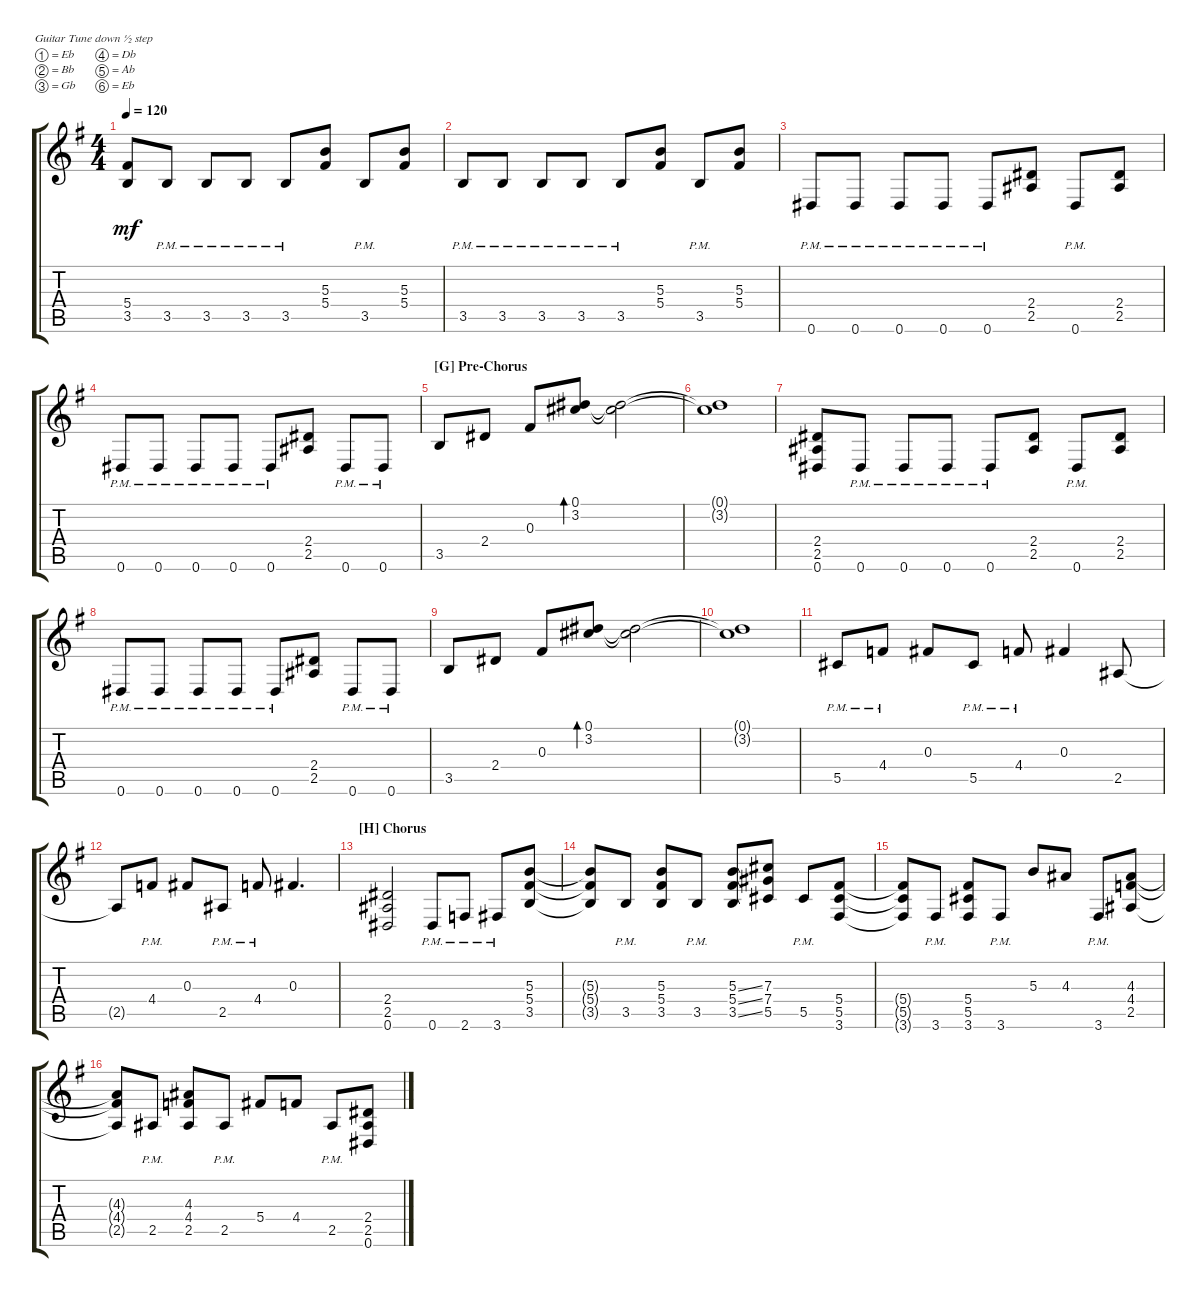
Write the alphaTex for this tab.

\defaultSystemsLayout 4
\bracketExtendMode groupsimilarinstruments
\singleTrackTrackNamePolicy hidden
\multiTrackTrackNamePolicy hidden
\firstSystemTrackNameOrientation horizontal
\otherSystemsTrackNameOrientation horizontal
\track ("Vladimir Kholstinin" "E-Gt") {instrument distortionguitar}
\staff {score tabs}
\tuning (Eb4 Bb3 Gb3 Db3 Ab2 Eb2)
\ts (4 4)
\tempo 120
\clef g2
\scale
1.03909
\ks g
(5.4 3.5).8{dy mf} 3.5{pm}.8 3.5{pm}.8 3.5{pm}.8 3.5{pm}.8 (5.4 5.3).8 3.5{pm}.8 (5.4 5.3).8 |
\scale
0.960908 3.5{pm}.8 3.5{pm}.8 3.5{pm}.8 3.5{pm}.8 3.5{pm}.8 (5.4 5.3).8 3.5{pm}.8 (5.4 5.3).8 |
\scale
1.03909 0.6{pm}.8 0.6{pm}.8 0.6{pm}.8 0.6{pm}.8 0.6{pm}.8 (2.5 2.4).8 0.6{pm}.8 (2.5 2.4).8 |
\scale
0.960908 0.6{pm}.8 0.6{pm}.8 0.6{pm}.8 0.6{pm}.8 0.6{pm}.8 (2.5 2.4).8 0.6{pm}.8 0.6{pm}.8 |
\section ("G" "Pre-Chorus")
\scale
1.03909 3.5.8 2.4.8 0.3.8 (3.2 0.1).8{bd 231} (0.1{t} 3.2{t}).2 |
\scale
0.960908 (0.1{t} 3.2{t}).1 |
\scale
1.03909 (0.6 2.5 2.4).8 0.6{pm}.8 0.6{pm}.8 0.6{pm}.8 0.6{pm}.8 (2.5 2.4).8 0.6{pm}.8 (2.5 2.4).8 |
\scale
0.960908 0.6{pm}.8 0.6{pm}.8 0.6{pm}.8 0.6{pm}.8 0.6{pm}.8 (2.5 2.4).8 0.6{pm}.8 0.6{pm}.8 |
\scale
1.03909 3.5.8 2.4.8 0.3.8 (3.2 0.1).8{bd 231} (0.1{t} 3.2{t}).2 |
\scale
0.960908 (0.1{t} 3.2{t}).1 |
\scale
1.03909 5.5{pm}.8 4.4{pm}.8 0.3.8 5.5{pm}.8 4.4{pm}.8 0.3.4 2.5.8 |
\scale
0.960908 2.5{t}.8 4.4{pm}.8 0.3.8 2.5{pm}.8 4.4{pm}.8 0.3.4{d} |
\section ("H" "Chorus")
\scale
1.03909 (0.6 2.5 2.4).2 0.6{pm}.8 2.6{pm}.8 3.6{pm}.8 (3.5 5.4 5.3).8 |
\scale
0.960908 (5.3{t} 5.4{t} 3.5{t}).8 3.5{pm}.8 (3.5 5.4 5.3).8 3.5{pm}.8 (3.5{ss} 5.4{ss} 5.3{ss}).8 (5.5 7.4 7.3).8 5.5{pm}.8 (3.6 5.5 5.4).8 |
\scale
1.03909 (3.6{t} 5.5{t} 5.4{t}).8 3.6{pm}.8 (3.6 5.5 5.4).8 3.6{pm}.8 5.3.8 4.3.8 3.6{pm}.8 (2.5 4.4 4.3).8 |
\scale
0.960908 (4.3{t} 4.4{t} 2.5{t}).8 2.5{pm}.8 (2.5 4.4 4.3).8 2.5{pm}.8 5.4.8 4.4.8 2.5{pm}.8 (0.6 2.5 2.4).8
